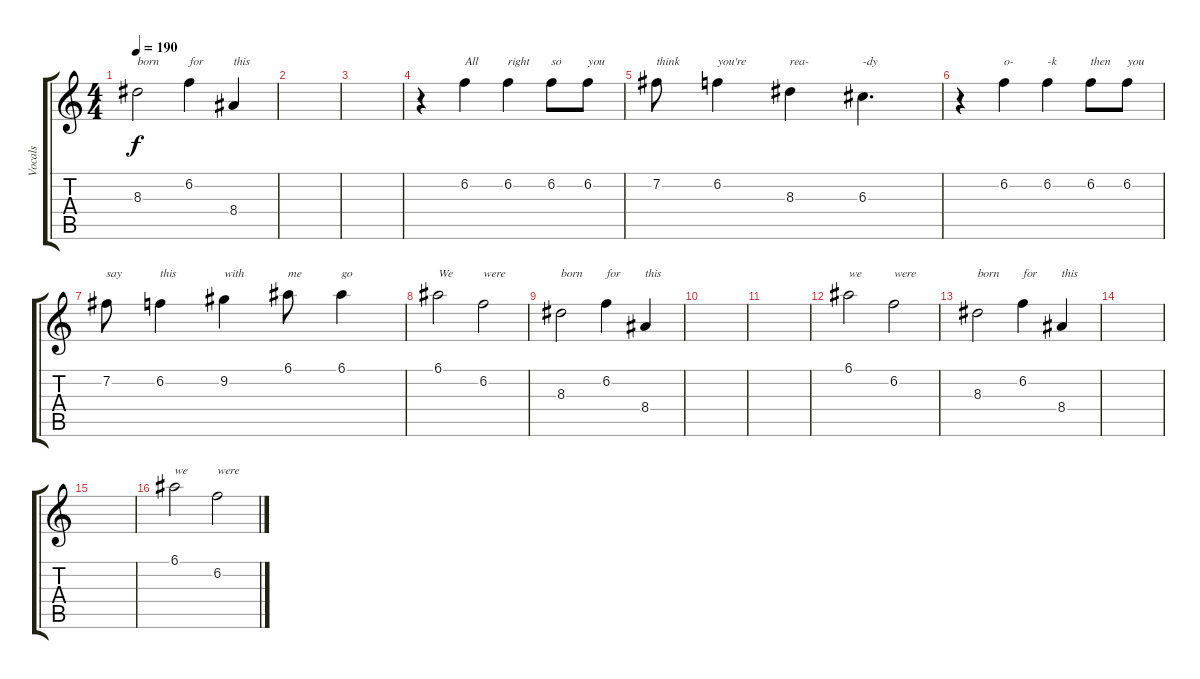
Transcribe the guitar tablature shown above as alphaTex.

\track ("Vocals" "Vocals") {instrument distortionguitar}
\staff {score tabs}
\tuning (E4 B3 G3 D3 A2 E2) {hide}
\ts (4 4)
\tempo 190
\clef g2
\ks c
8.3.2{txt "born" dy f} 6.2.4{txt "for"} 8.4.4{txt "this"} |
|
|
r.4 6.2.4{txt "All"} 6.2.4{txt "right"} 6.2.8{txt "so"} 6.2.8{txt "you"} |
7.2.8{txt "think"} 6.2.4{txt "you're"} 8.3.4{txt "rea-"} 6.3.4{d txt "-dy"} |
r.4 6.2.4{txt "o-"} 6.2.4{txt "-k"} 6.2.8{txt "then"} 6.2.8{txt "you"} |
7.2.8{txt "say"} 6.2.4{txt "this"} 9.2.4{txt "with"} 6.1.8{txt "me"} 6.1.4{txt "go"} |
6.1.2{txt "We"} 6.2.2{txt "were"} |
8.3.2{txt "born"} 6.2.4{txt "for "} 8.4.4{txt "this"} |
|
|
6.1.2{txt "we"} 6.2.2{txt "were"} |
8.3.2{txt "born"} 6.2.4{txt "for"} 8.4.4{txt "this"} |
|
|
6.1.2{txt "we"} 6.2.2{txt "were"}
